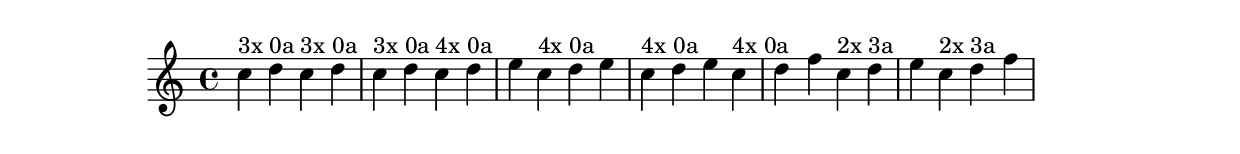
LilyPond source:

\version "2.6.0"

\header{
  texidoc="
LilyPond has three modes for repeats: folded, unfolded and
semi-unfolded.  Unfolded repeats are fully written out. Semi unfolded
repeats have the body written and all alternatives sequentially.
Folded repeats have the body written and all alternatives
simultaneo.ly.  If the number of alternatives is larger than the
repeat count, the excess alternatives are ignored.  If the number of
alternatives is smaller, the first alternative is multiplied to get to
the number of repeats.

Unfolded behavior:
"
}



\context Voice \relative c'' {
  \repeat unfold 3 { c^"3x 0a" d }
  %% less alts than body
  \repeat unfold 4 { c^"4x 0a" d } \alternative { e f }
  %% more alts than body
  \repeat unfold 2 { c^"2x 3a" d } \alternative { e f g } 
}


